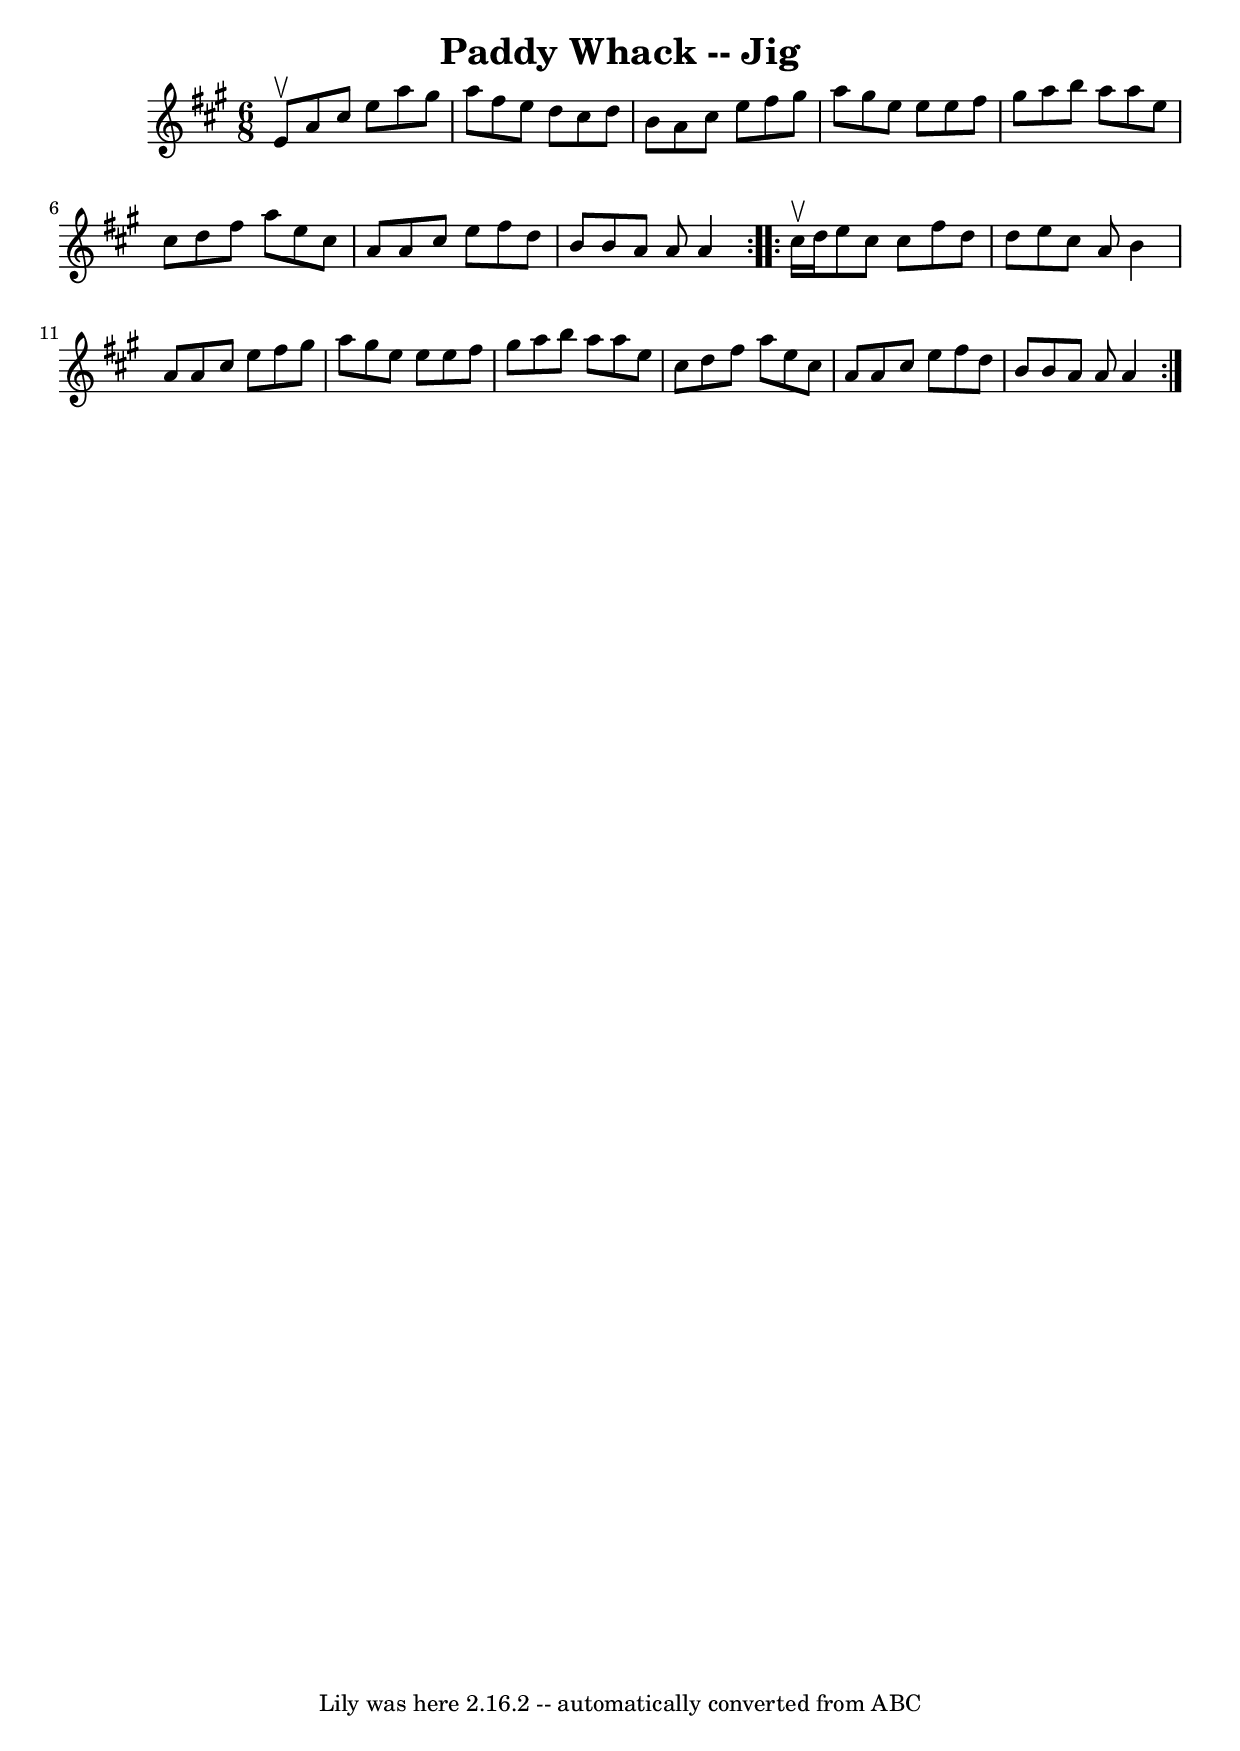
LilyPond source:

\version "2.16.2"
\include "Mammoth.ily"
\header {
  %% book = "Ryan's Mammoth Collection"
  crossRefNumber = "1"
  footnotes = "\\\\90 468"
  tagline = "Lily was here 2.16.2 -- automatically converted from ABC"
  title = "Paddy Whack -- Jig"

}
voicedefault =  {



  \repeat volta 2 {

    \time 6/8 
    \key a \major e'8^\upbow |
    a'8 cis''8 e''8    
    a''8 gis''8 a''8    |
    fis''8 e''8 d''8 cis''8 d''8   
    b'8    |
    a'8 cis''8 e''8 fis''8 gis''8 a''8    
    |
    gis''8 e''8 e''8 e''8 fis''8 gis''8    |
    
    a''8 b''8 a''8 a''8 e''8 cis''8    |
    d''8 fis''8    
    a''8 e''8 cis''8 a'8    |
    a'8 cis''8 e''8 fis''8    
    d''8 b'8    |
    b'8 a'8 a'8 a'4  
  }     
  \repeat volta 2 {
    
    cis''16^\upbow d''16  |
    e''8 cis''8 cis''8 fis''8    
    d''8 d''8    |
    e''8 cis''8 a'8 b'4 a'8    |
    
    a'8 cis''8 e''8 fis''8 gis''8 a''8    |
    gis''8 e''8  
    e''8 e''8 fis''8 gis''8    |
    a''8 b''8 a''8 a''8 
    e''8 cis''8    |
    d''8 fis''8 a''8 e''8 cis''8 a'8 
    |
    a'8 cis''8 e''8 fis''8 d''8 b'8    |
    b'8  
    a'8 a'8 a'4  
  }   

}

\score{
  <<

    \context Staff="default"
    {
      \voicedefault 
      
    }

  >>
  \layout {
    
  }
  \midi {
  }

}
